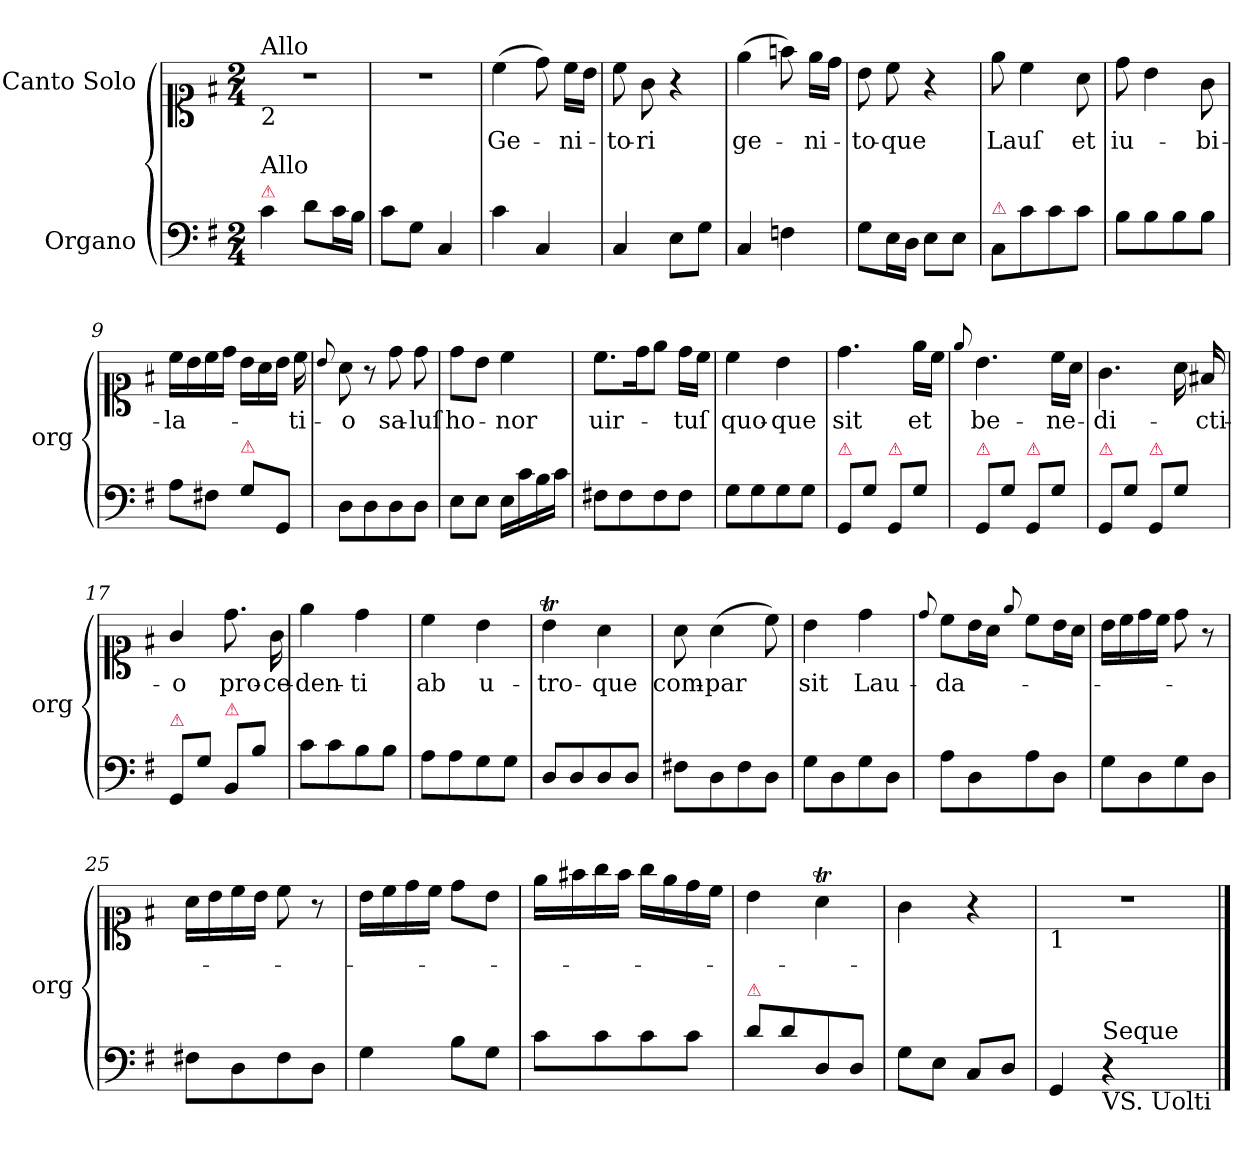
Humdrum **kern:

**kern	**kern	**text
*part2	*part1	*part1
*staff2	*staff1	*staff1
*I"Organo	*I"Canto Solo	*
*I'org	*	*
*clefF4	*clefC1	*
*k[f#]	*k[f#]	*
*M2/4	*M2/4	*
=1	=1	=1
!	!LO:TX:a:t=Allo	!
!	!LO:TX:b:t=2	!
!LO:TX:a:color=crimson:t=⚠	!	!
!LO:TX:a:t=Allo	!	!
4c\	2r	.
8d\L	.	.
16c\L	.	.
16B\JJ	.	.
=2	=2	=2
8c\L	2r	.
8G\J	.	.
4C/	.	.
=3	=3	=3
4c\	(4cc\	Ge-
4C/	8dd\)	.
.	16cc\LL	-ni-
.	16b\JJ	.
=4	=4	=4
4C/	8cc\	-to-
.	8g\	-ri
8E\L	4r	.
8G\J	.	.
=5	=5	=5
4C/	(4ee\	ge-
4Fn\	8ffn\)	.
.	16ee\LL	-ni-
.	16dd\JJ	.
=6	=6	=6
8G\L	8b\	-to-
16E\L	8cc\	-que
16D\JJ	.	.
8E\L	4r	.
8E\J	.	.
=7	=7	=7
!LO:TX:a:color=crimson:t=⚠	!	!
8C/L	8ee\	Lauſ
8c\	4cc\	.
8c\	.	.
8c\J	8a\	et
=8	=8	=8
8B\L	8dd\	iu-
8B\	4b\	.
8B\	.	.
8B\J	8g\	-bi-
=9	=9	=9
8A\L	16cc\LL	-la-
.	16b\	.
8F#X\J	16cc\	.
.	16dd\JJ	.
!LO:TX:a:color=crimson:t=⚠	!	!
8G\L	16b\LL	.
.	16a\	.
8GG/J	16b\JJ	.
.	16cc\	-ti-
=10	=10	=10
.	8qqb/	.
8D\L	8a\	-o
8D\	8r	.
8D\	8dd\	sa-
8D\J	8dd\	-luſ
=11	=11	=11
8E\L	8dd\L	ho-
8E\J	8b\J	.
16E\LL	4cc\	-nor
16c\	.	.
16B\	.	.
16c\JJ	.	.
=12	=12	=12
8F#X\L	8.cc\L	uir-
8F#\	.	.
.	16dd\K	.
8F#\	8ee\J	.
8F#\J	16dd\LL	-tuſ
.	16cc\JJ	.
=13	=13	=13
8G\L	4cc\	quo-
8G\	.	.
8G\	4b\	-que
8G\J	.	.
=14	=14	=14
!LO:TX:a:color=crimson:t=⚠	!	!
8GG/L	4.dd\	sit
8G\J	.	.
!LO:TX:a:color=crimson:t=⚠	!	!
8GG/L	.	.
8G\J	16ee\LL	et
.	16cc\JJ	.
=15	=15	=15
.	8qqee/	.
!LO:TX:a:color=crimson:t=⚠	!	!
8GG/L	4.b\	be-
8G\J	.	.
!LO:TX:a:color=crimson:t=⚠	!	!
8GG/L	.	.
8G\J	16cc\LL	-ne-
.	16a\JJ	.
=16	=16	=16
!LO:TX:a:color=crimson:t=⚠	!	!
8GG/L	4.g\	-di-
8G\J	.	.
!LO:TX:a:color=crimson:t=⚠	!	!
8GG/L	.	.
8G\J	16a\	.
.	16f#X/	-cti-
=17	=17	=17
!LO:TX:a:color=crimson:t=⚠	!	!
8GG/L	4g/	-o
8G\J	.	.
!LO:TX:a:color=crimson:t=⚠	!	!
8BB/L	8.dd\	pro-
8B\J	.	.
.	16g\	-ce-
=18	=18	=18
8c\L	4ee\	-den-
8c\	.	.
8B\	4dd\	-ti
8B\J	.	.
=19	=19	=19
8A\L	4cc\	ab
8A\	.	.
8G\	4b\	u-
8G\J	.	.
=20	=20	=20
8D/L	4bt\	-tro-
8D/	.	.
8D/	4a\	-que
8D/J	.	.
=21	=21	=21
8F#X\L	8a\	com-
8D\	(4a\	-par
8F#\	.	.
8D\J	8cc\)	.
=22	=22	=22
8G\L	4b\	sit
8D\	.	.
8G\	4dd\	Lau-
8D\J	.	.
=23	=23	=23
.	8qqdd/	.
8A\L	8cc\L	-da-
8D\	16b\L	.
.	16a\JJ	.
.	8qqee/	.
8A\	8cc\L	.
8D\J	16b\L	.
.	16a\JJ	.
=24	=24	=24
8G\L	16b\LL	.
.	16cc\	.
8D\	16dd\	.
.	16cc\JJ	.
8G\	8dd\	.
8D\J	8r	.
=25	=25	=25
8F#X\L	16a\LL	.
.	16b\	.
8D\	16cc\	.
.	16b\JJ	.
8F#\	8cc\	.
8D\J	8r	.
=26	=26	=26
4G\	16b\LL	.
.	16cc\	.
.	16dd\	.
.	16cc\JJ	.
8B\L	8dd\L	.
8G\J	8b\J	.
=27	=27	=27
8c\L	16ee\LL	.
.	16ff#X\	.
8c\	16gg\	.
.	16ff#\JJ	.
8c\	16gg\LL	.
.	16ee\	.
8c\J	16dd\	.
.	16cc\JJ	.
=28	=28	=28
!LO:TX:a:color=crimson:t=⚠	!	!
8d\L	4b\	.
8d\	.	.
8D/	4aT\	.
8D/J	.	.
=29	=29	=29
8G\L	4g\	.
8E\J	.	.
8C/L	4r	.
8D/J	.	.
=30	=30	=30
!	!LO:TX:b:t=1	!
4GG/	2r	.
!LO:TX:b:t=VS. Uolti	!	!
!LO:TX:a:t=Seque	!	!
4r	.	.
==	==	==
*-	*-	*-
